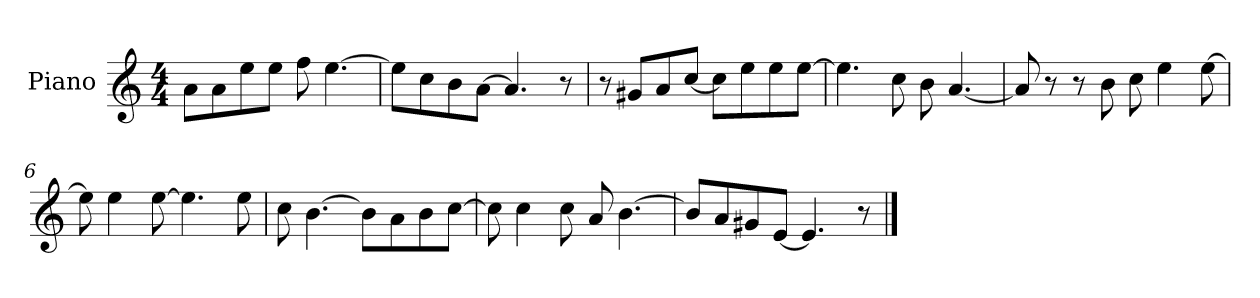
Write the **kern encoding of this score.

**kern
*part1
*staff1
*I"Piano
*I'P-no
*clefG2
*k[]
*M4/4
*MM90
=1
8a\L
8a\
8ee\
8ee\J
8ff\
[4.ee\
=2
8ee\L]
8cc\
8b\
[8a\J
4.a/]
8r
=3
8r
8g#X/L
8a/
[8cc/J
8cc\L]
8ee\
8ee\
[8ee\J
=4
4.ee\]
8cc\
8b\
[4.a/
=5
8a/]
8r
8r
8b\
8cc\
4ee\
[8ee\
!!LO:LB:g=z
=6
8ee\]
4ee\
[8ee\
4.ee\]
8ee\
=7
8cc\
[4.b\
8b\L]
8a\
8b\
[8cc\J
=8
8cc\]
4cc\
8cc\
8a/
[4.b\
=9
8b/L]
8a/
8g#X/
[8e/J
4.e/]
8r
==
*-
